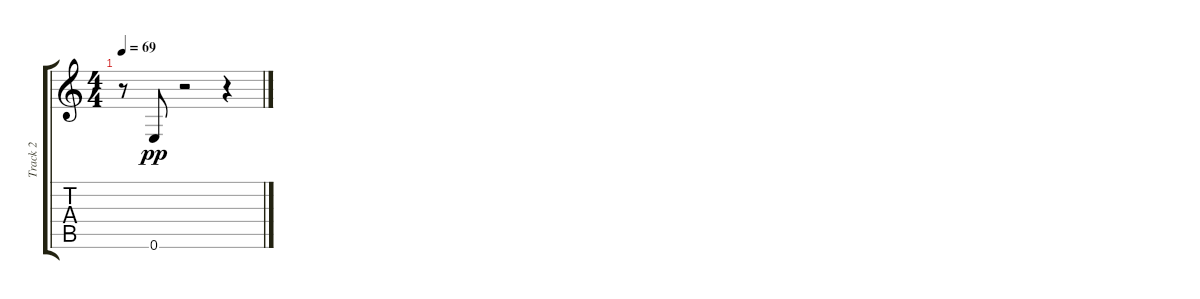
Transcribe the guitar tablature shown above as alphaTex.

\track ("Track 2" "Track 2") {instrument electricbassfinger}
\staff {score tabs}
\tuning (E4 B3 G3 D3 A2 E2) {hide}
\ts (4 4)
\tempo 69
\clef g2
\ks c
r.8{dy p} 0.6.8{dy pp} r.2 r.4
